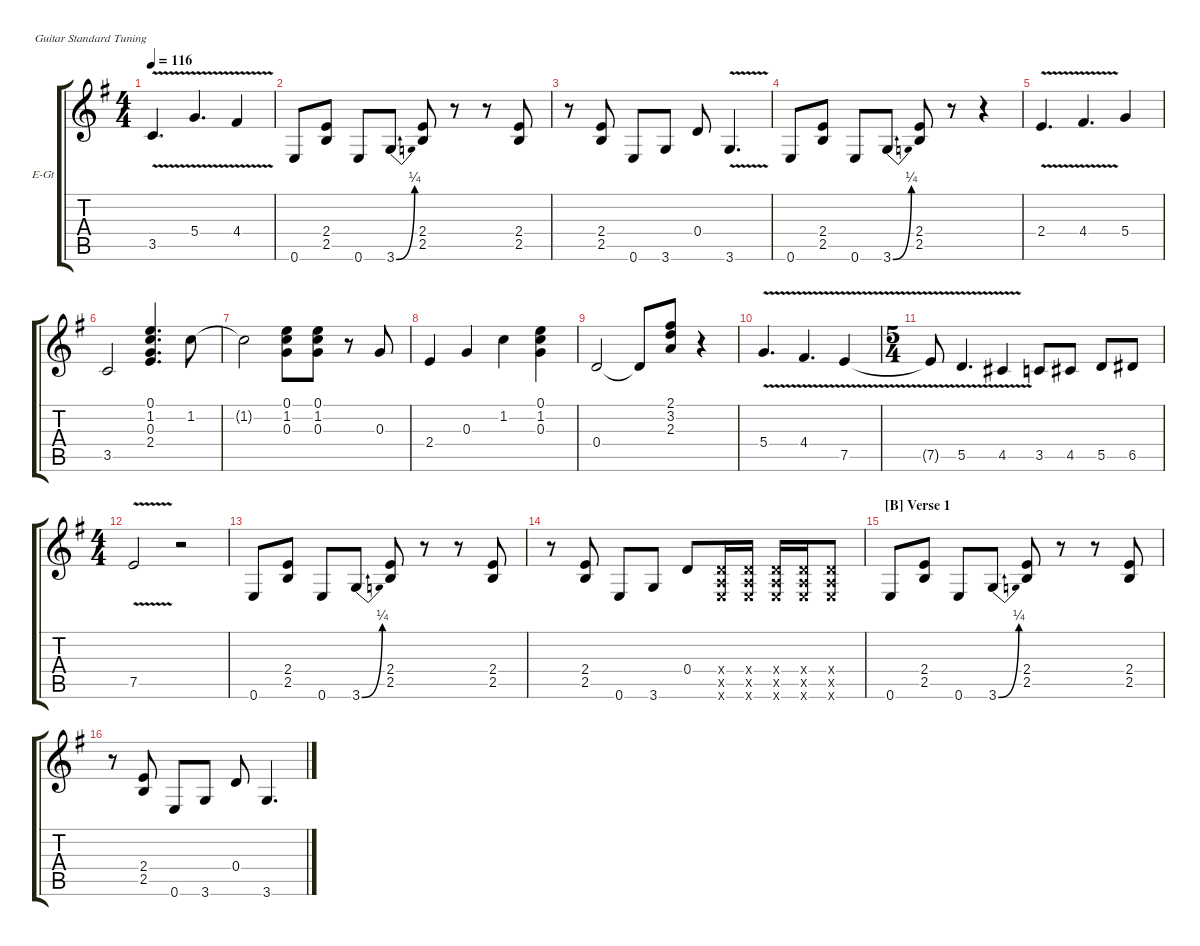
\defaultSystemsLayout 4
\hideDynamics
\bracketExtendMode groupsimilarinstruments
\multiBarRest
\firstSystemTrackNameOrientation horizontal
\otherSystemsTrackNameOrientation horizontal
\track ("E.Guitar 1" "E-Gt") {multiBarRest instrument electricguitarmuted}
\staff {score tabs}
\tuning (E4 B3 G3 D3 A2 E2)
\ts (4 4)
\tempo 116
\clef g2
\ks g
3.5{v}.4{d dy f} 5.4{v}.4{d} 4.4{v}.4 |
0.6.8 (2.4 2.5).8 0.6.8 3.6{be (bend 0 0 60 1)}.8 (2.4 2.5).8 r.8 r.8 (2.4 2.5).8 |
r.8 (2.4 2.5).8 0.6.8 3.6.8 0.4.8 3.6{v}.4{d} |
0.6.8 (2.4 2.5).8 0.6.8 3.6{be (bend 0 0 60 1)}.8 (2.4 2.5).8 r.8 r.4 |
2.4{v}.4{d} 4.4{v}.4{d} 5.4.4 |
3.5.2 (0.1 1.2 0.3 2.4).4{d} 1.2.8 |
1.2{t}.2 (0.1 1.2 0.3).8 (0.1 1.2 0.3).8 r.8 0.3.8 |
2.4.4 0.3.4 1.2.4 (0.1 1.2 0.3).4 |
0.4.2 0.4{t}.8 (2.1 3.2 2.3).8 r.4 |
5.4{v}.4{d} 4.4{v}.4{d} 7.5{v}.4 |
\ts (5 4)
7.5{v t}.8 5.5{v}.4{d} 4.5{v}.4 3.5.8 4.5.8 5.5.8 6.5.8 |
\ts (4 4)
7.5{v}.2 r.2 |
0.6.8 (2.4 2.5).8 0.6.8 3.6{be (bend 0 0 60 1)}.8 (2.4 2.5).8 r.8 r.8 (2.4 2.5).8 |
r.8 (2.4 2.5).8 0.6.8 3.6.8 0.4.8 (0.4{x} 0.5{x} 0.6{x}).16 (0.4{x} 0.5{x} 0.6{x}).16 (0.4{x} 0.5{x} 0.6{x}).16 (0.4{x} 0.5{x} 0.6{x}).16 (0.4{x} 0.5{x} 0.6{x}).8 |
\section ("B" "Verse 1")
0.6.8 (2.4 2.5).8 0.6.8 3.6{be (bend 0 0 60 1)}.8 (2.4 2.5).8 r.8 r.8 (2.4 2.5).8 |
r.8 (2.4 2.5).8 0.6.8 3.6.8 0.4.8 3.6.4{d}
